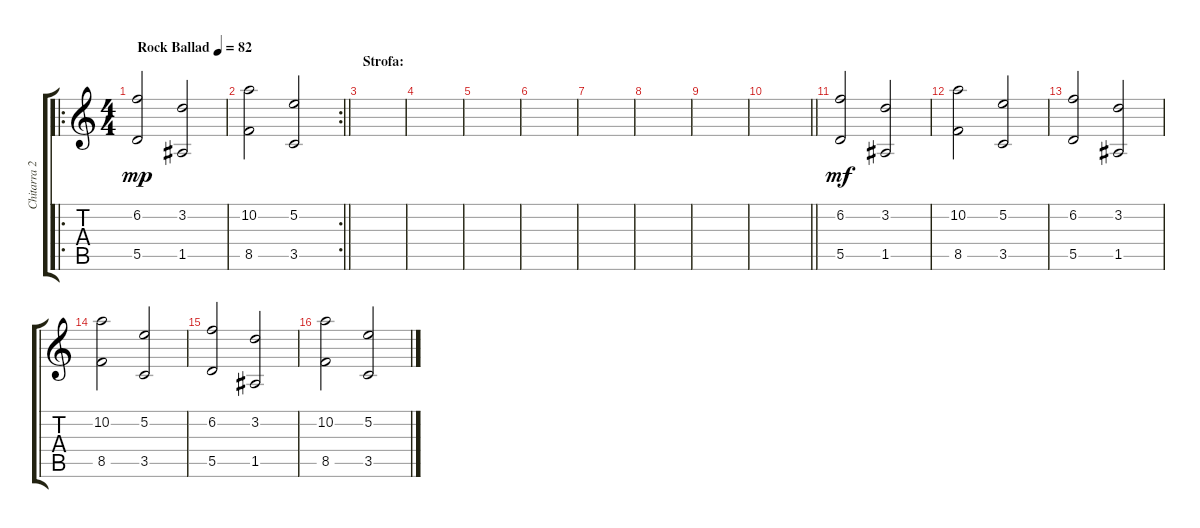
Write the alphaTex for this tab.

\track ("Chitarra 2" "Chitarra 2") {instrument overdrivenguitar}
\staff {score tabs}
\tuning (E4 B3 G3 D3 A2 E2) {hide}
\ro
\ts (4 4)
\tempo (82 "Rock Ballad")
\clef g2
\ks c
(6.2 5.5).2{dy mp instrument overdrivenguitar} (3.2 1.5).2 |
\rc 2
\barLineRight lightlight
(10.2 8.5).2 (5.2 3.5).2 |
\section ("" "Strofa:")
|
|
|
|
|
|
|
\barLineRight lightlight
|
(6.2 5.5).2{dy mf} (3.2 1.5).2 |
(10.2 8.5).2 (5.2 3.5).2 |
(6.2 5.5).2 (3.2 1.5).2 |
(10.2 8.5).2 (5.2 3.5).2 |
(6.2 5.5).2 (3.2 1.5).2 |
(10.2 8.5).2 (5.2 3.5).2
